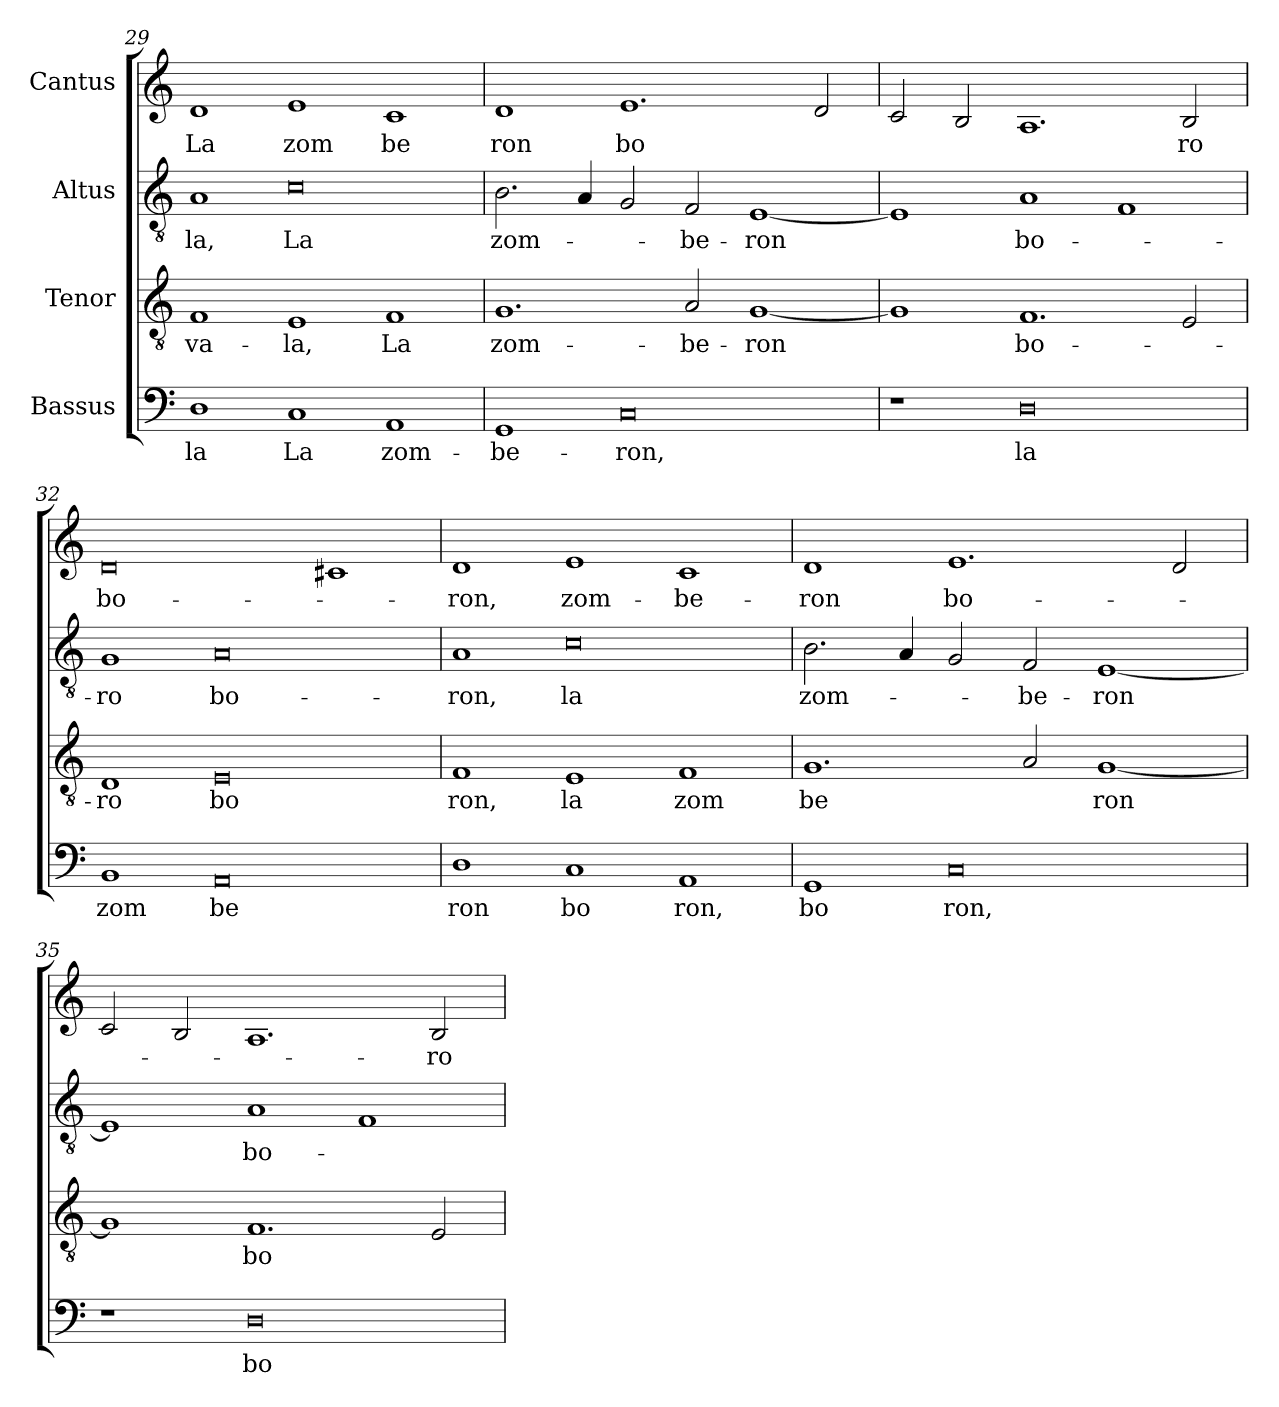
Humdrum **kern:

**kern	**text	**kern	**text	**kern	**text	**kern	**text
*part4	*part4	*part3	*part3	*part2	*part2	*part1	*part1
*staff4	*staff4	*staff3	*staff3	*staff2	*staff2	*staff1	*staff1
*I"Bassus	*	*I"Tenor	*	*I"Altus	*	*I"Cantus	*
*clefF4	*	*clefGv2	*	*clefGv2	*	*clefG2	*
*k[]	*	*k[]	*	*k[]	*	*k[]	*
*C:	*	*C:	*	*C:	*	*C:	*
=29	=29	=29	=29	=29	=29	=29	=29
!	!LO:LY:b	!	!LO:LY:b	!	!LO:LY:b	!	!LO:LY:b
1D	-la	1F	-va-	1A	-la,	1d	La
!	!LO:LY:b	!	!LO:LY:b	!	!LO:LY:b	!	!LO:LY:b
1C	La	1E	-la,	0c	La	1e	zom
!	!LO:LY:b	!	!LO:LY:b	!	!	!	!LO:LY:b
1AA	zom-	1F	La	.	.	1c	be
=30	=30	=30	=30	=30	=30	=30	=30
!	!LO:LY:b	!	!LO:LY:b	!	!LO:LY:b	!	!LO:LY:b
1GG	-be-	1.G	zom-	2.B\	zom-	1d	ron
.	.	.	.	4A/	.	.	.
!	!LO:LY:b	!	!	!	!	!	!LO:LY:b
0C	-ron,	.	.	2G/	.	1.e	bo
!	!	!	!LO:LY:b	!	!LO:LY:b	!	!
.	.	2A/	-be-	2F/	-be-	.	.
!	!	!	!LO:LY:b	!	!LO:LY:b	!	!
.	.	[<1G	-ron	[<1E	-ron	.	.
.	.	.	.	.	.	2d/	.
=31	=31	=31	=31	=31	=31	=31	=31
1r	.	1G]	.	1E]	.	2c/	.
.	.	.	.	.	.	2B/	.
!	!LO:LY:b	!	!LO:LY:b	!	!LO:LY:b	!	!
0D	la	1.F	bo-	1A	bo-	1.A	.
.	.	.	.	1F	.	.	.
!	!	!	!	!	!	!	!LO:LY:b
.	.	2E/	.	.	.	2B/	ro
!!LO:LB:g=z
=32	=32	=32	=32	=32	=32	=32	=32
!	!LO:LY:b	!	!LO:LY:b	!	!LO:LY:b	!	!LO:LY:b
1BB	zom	1D	-ro	1G	-ro	0d	bo-
!	!LO:LY:b	!	!LO:LY:b	!	!LO:LY:b	!	!
0AA	be	0E	bo	0A	bo-	.	.
.	.	.	.	.	.	1c#	.
=33	=33	=33	=33	=33	=33	=33	=33
!	!LO:LY:b	!	!LO:LY:b	!	!LO:LY:b	!	!LO:LY:b
1D	ron	1F	ron,	1A	-ron,	1d	-ron,
!	!LO:LY:b	!	!LO:LY:b	!	!LO:LY:b	!	!LO:LY:b
1C	bo	1E	la	0c	la	1e	zom-
!	!LO:LY:b	!	!LO:LY:b	!	!	!	!LO:LY:b
1AA	ron,	1F	zom	.	.	1c	-be-
=34	=34	=34	=34	=34	=34	=34	=34
!	!LO:LY:b	!	!LO:LY:b	!	!LO:LY:b	!	!LO:LY:b
1GG	bo	1.G	be	2.B\	zom-	1d	-ron
.	.	.	.	4A/	.	.	.
!	!LO:LY:b	!	!	!	!	!	!LO:LY:b
0C	ron,	.	.	2G/	.	1.e	bo-
!	!	!	!	!	!LO:LY:b	!	!
.	.	2A/	.	2F/	-be-	.	.
!	!	!	!LO:LY:b	!	!LO:LY:b	!	!
.	.	[<1G	ron	[<1E	-ron	.	.
.	.	.	.	.	.	2d/	.
=35	=35	=35	=35	=35	=35	=35	=35
1r	.	1G]	.	1E]	.	2c/	.
.	.	.	.	.	.	2B/	.
!	!LO:LY:b	!	!LO:LY:b	!	!LO:LY:b	!	!
0D	bo	1.F	bo	1A	bo-	1.A	.
.	.	.	.	1F	.	.	.
!	!	!	!	!	!	!	!LO:LY:b
.	.	2E/	.	.	.	2B/	-ro
=	=	=	=	=	=	=	=
*-	*-	*-	*-	*-	*-	*-	*-
